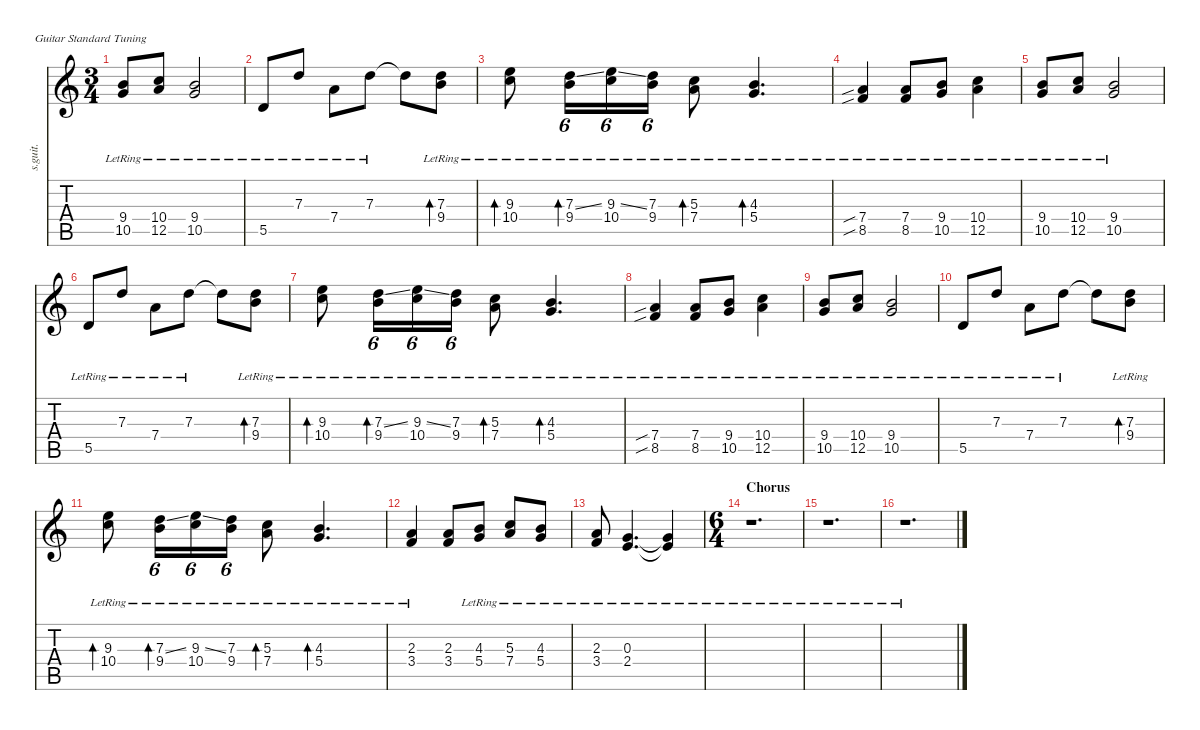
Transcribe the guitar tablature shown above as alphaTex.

\defaultSystemsLayout 4
\hideDynamics
\bracketExtendMode nobrackets
\track ("Kirk Hammett - Acoustic" "s.guit.") {instrument acousticguitarsteel}
\staff {score tabs}
\tuning (E4 B3 G3 D3 A2 E2)
\ts (3 4)
\tempo (103 hide)
\clef g2
\ks c
(9.4{lr} 10.5{lr}).8{lyrics (0 "") lyrics (1 "") lyrics (2 "") lyrics (3 "") lyrics (4 "") dy f} (10.4{lr} 12.5{lr}).8{lyrics (0 "") lyrics (1 "") lyrics (2 "") lyrics (3 "") lyrics (4 "") dy ff} (9.4{lr} 10.5{lr}).2{lyrics (0 "") lyrics (1 "") lyrics (2 "") lyrics (3 "") lyrics (4 "") dy f} |
5.5{lr}.8{lyrics (0 "") lyrics (1 "") lyrics (2 "") lyrics (3 "") lyrics (4 "") dy ff} 7.3{lr}.8{lyrics (0 "") lyrics (1 "") lyrics (2 "") lyrics (3 "") lyrics (4 "")} 7.4{lr}.8{lyrics (0 "") lyrics (1 "") lyrics (2 "") lyrics (3 "") lyrics (4 "")} 7.3{lr}.8{lyrics (0 "") lyrics (1 "") lyrics (2 "") lyrics (3 "") lyrics (4 "")} 7.3{t}.8{lyrics (0 "") lyrics (1 "") lyrics (2 "") lyrics (3 "") lyrics (4 "") dy f} (7.3{lr} 9.4{lr}).8{bd 30 lyrics (0 "") lyrics (1 "") lyrics (2 "") lyrics (3 "") lyrics (4 "") dy ff} |
(9.3{lr} 10.4{lr}).8{bd 30 lyrics (0 "") lyrics (1 "") lyrics (2 "") lyrics (3 "") lyrics (4 "")} (7.3{ss lr} 9.4{lr}).16{tu (6 4) bd 30 lyrics (0 "") lyrics (1 "") lyrics (2 "") lyrics (3 "") lyrics (4 "")} (9.3{ss lr} 10.4{lr}).16{tu (6 4) lyrics (0 "") lyrics (1 "") lyrics (2 "") lyrics (3 "") lyrics (4 "")} (7.3{lr} 9.4{lr}).16{tu (6 4) lyrics (0 "") lyrics (1 "") lyrics (2 "") lyrics (3 "") lyrics (4 "")} (5.3{lr} 7.4{lr}).8{bd 30 lyrics (0 "") lyrics (1 "") lyrics (2 "") lyrics (3 "") lyrics (4 "")} (4.3{lr} 5.4{lr}).4{d bd 30 lyrics (0 "") lyrics (1 "") lyrics (2 "") lyrics (3 "") lyrics (4 "")} |
(7.4{sib lr} 8.5{sib lr}).4{lyrics (0 "") lyrics (1 "") lyrics (2 "") lyrics (3 "") lyrics (4 "") dy f} (7.4{lr} 8.5{lr}).8{lyrics (0 "") lyrics (1 "") lyrics (2 "") lyrics (3 "") lyrics (4 "")} (9.4{lr} 10.5{lr}).8{lyrics (0 "") lyrics (1 "") lyrics (2 "") lyrics (3 "") lyrics (4 "") dy ff} (10.4{lr} 12.5{lr}).4{lyrics (0 "") lyrics (1 "") lyrics (2 "") lyrics (3 "") lyrics (4 "")} |
(9.4{lr} 10.5{lr}).8{lyrics (0 "") lyrics (1 "") lyrics (2 "") lyrics (3 "") lyrics (4 "") dy f} (10.4{lr} 12.5{lr}).8{lyrics (0 "") lyrics (1 "") lyrics (2 "") lyrics (3 "") lyrics (4 "") dy ff} (9.4{lr} 10.5{lr}).2{lyrics (0 "") lyrics (1 "") lyrics (2 "") lyrics (3 "") lyrics (4 "") dy f} |
5.5{lr}.8{lyrics (0 "") lyrics (1 "") lyrics (2 "") lyrics (3 "") lyrics (4 "") dy ff} 7.3{lr}.8{lyrics (0 "") lyrics (1 "") lyrics (2 "") lyrics (3 "") lyrics (4 "")} 7.4{lr}.8{lyrics (0 "") lyrics (1 "") lyrics (2 "") lyrics (3 "") lyrics (4 "")} 7.3{lr}.8{lyrics (0 "") lyrics (1 "") lyrics (2 "") lyrics (3 "") lyrics (4 "")} 7.3{t}.8{lyrics (0 "") lyrics (1 "") lyrics (2 "") lyrics (3 "") lyrics (4 "") dy f} (7.3{lr} 9.4{lr}).8{bd 30 lyrics (0 "") lyrics (1 "") lyrics (2 "") lyrics (3 "") lyrics (4 "") dy ff} |
(9.3{lr} 10.4{lr}).8{bd 30 lyrics (0 "") lyrics (1 "") lyrics (2 "") lyrics (3 "") lyrics (4 "")} (7.3{ss lr} 9.4{lr}).16{tu (6 4) bd 30 lyrics (0 "") lyrics (1 "") lyrics (2 "") lyrics (3 "") lyrics (4 "")} (9.3{ss lr} 10.4{lr}).16{tu (6 4) lyrics (0 "") lyrics (1 "") lyrics (2 "") lyrics (3 "") lyrics (4 "")} (7.3{lr} 9.4{lr}).16{tu (6 4) lyrics (0 "") lyrics (1 "") lyrics (2 "") lyrics (3 "") lyrics (4 "")} (5.3{lr} 7.4{lr}).8{bd 30 lyrics (0 "") lyrics (1 "") lyrics (2 "") lyrics (3 "") lyrics (4 "")} (4.3{lr} 5.4{lr}).4{d bd 30 lyrics (0 "") lyrics (1 "") lyrics (2 "") lyrics (3 "") lyrics (4 "")} |
(7.4{sib lr} 8.5{sib lr}).4{lyrics (0 "") lyrics (1 "") lyrics (2 "") lyrics (3 "") lyrics (4 "") dy f} (7.4{lr} 8.5{lr}).8{lyrics (0 "") lyrics (1 "") lyrics (2 "") lyrics (3 "") lyrics (4 "")} (9.4{lr} 10.5{lr}).8{lyrics (0 "") lyrics (1 "") lyrics (2 "") lyrics (3 "") lyrics (4 "") dy ff} (10.4{lr} 12.5{lr}).4{lyrics (0 "") lyrics (1 "") lyrics (2 "") lyrics (3 "") lyrics (4 "")} |
(9.4{lr} 10.5{lr}).8{lyrics (0 "") lyrics (1 "") lyrics (2 "") lyrics (3 "") lyrics (4 "") dy f} (10.4{lr} 12.5{lr}).8{lyrics (0 "") lyrics (1 "") lyrics (2 "") lyrics (3 "") lyrics (4 "") dy ff} (9.4{lr} 10.5{lr}).2{lyrics (0 "") lyrics (1 "") lyrics (2 "") lyrics (3 "") lyrics (4 "") dy f} |
5.5{lr}.8{lyrics (0 "") lyrics (1 "") lyrics (2 "") lyrics (3 "") lyrics (4 "") dy ff} 7.3{lr}.8{lyrics (0 "") lyrics (1 "") lyrics (2 "") lyrics (3 "") lyrics (4 "")} 7.4{lr}.8{lyrics (0 "") lyrics (1 "") lyrics (2 "") lyrics (3 "") lyrics (4 "")} 7.3{lr}.8{lyrics (0 "") lyrics (1 "") lyrics (2 "") lyrics (3 "") lyrics (4 "")} 7.3{t}.8{lyrics (0 "") lyrics (1 "") lyrics (2 "") lyrics (3 "") lyrics (4 "") dy f} (7.3{lr} 9.4{lr}).8{bd 30 lyrics (0 "") lyrics (1 "") lyrics (2 "") lyrics (3 "") lyrics (4 "") dy ff} |
(9.3{lr} 10.4{lr}).8{bd 30 lyrics (0 "") lyrics (1 "") lyrics (2 "") lyrics (3 "") lyrics (4 "")} (7.3{ss lr} 9.4{lr}).16{tu (6 4) bd 30 lyrics (0 "") lyrics (1 "") lyrics (2 "") lyrics (3 "") lyrics (4 "")} (9.3{ss lr} 10.4{lr}).16{tu (6 4) lyrics (0 "") lyrics (1 "") lyrics (2 "") lyrics (3 "") lyrics (4 "")} (7.3{lr} 9.4{lr}).16{tu (6 4) lyrics (0 "") lyrics (1 "") lyrics (2 "") lyrics (3 "") lyrics (4 "")} (5.3{lr} 7.4{lr}).8{bd 30 lyrics (0 "") lyrics (1 "") lyrics (2 "") lyrics (3 "") lyrics (4 "")} (4.3{lr} 5.4{lr}).4{d bd 30 lyrics (0 "") lyrics (1 "") lyrics (2 "") lyrics (3 "") lyrics (4 "")} |
(2.3{lr} 3.4{lr}).4{lyrics (0 "") lyrics (1 "") lyrics (2 "") lyrics (3 "") lyrics (4 "") dy f} (2.3 3.4).8{lyrics (0 "") lyrics (1 "") lyrics (2 "") lyrics (3 "") lyrics (4 "")} (4.3{lr} 5.4{lr}).8{lyrics (0 "") lyrics (1 "") lyrics (2 "") lyrics (3 "") lyrics (4 "")} (5.3{lr} 7.4{lr}).8{lyrics (0 "") lyrics (1 "") lyrics (2 "") lyrics (3 "") lyrics (4 "")} (4.3{lr} 5.4{lr}).8{lyrics (0 "") lyrics (1 "") lyrics (2 "") lyrics (3 "") lyrics (4 "")} |
(2.3{lr} 3.4{lr}).8{lyrics (0 "") lyrics (1 "") lyrics (2 "") lyrics (3 "") lyrics (4 "")} (0.3{lr} 2.4{lr}).4{d lyrics (0 "") lyrics (1 "") lyrics (2 "") lyrics (3 "") lyrics (4 "")} (0.3{lr t} 2.4{lr t}).4{lyrics (0 "") lyrics (1 "") lyrics (2 "") lyrics (3 "") lyrics (4 "")} |
\ts (6 4)
\beaming (8 2 2 2 2)
\section ("" "Chorus")
r.1{d} |
r.1{d} |
r.1{d}
